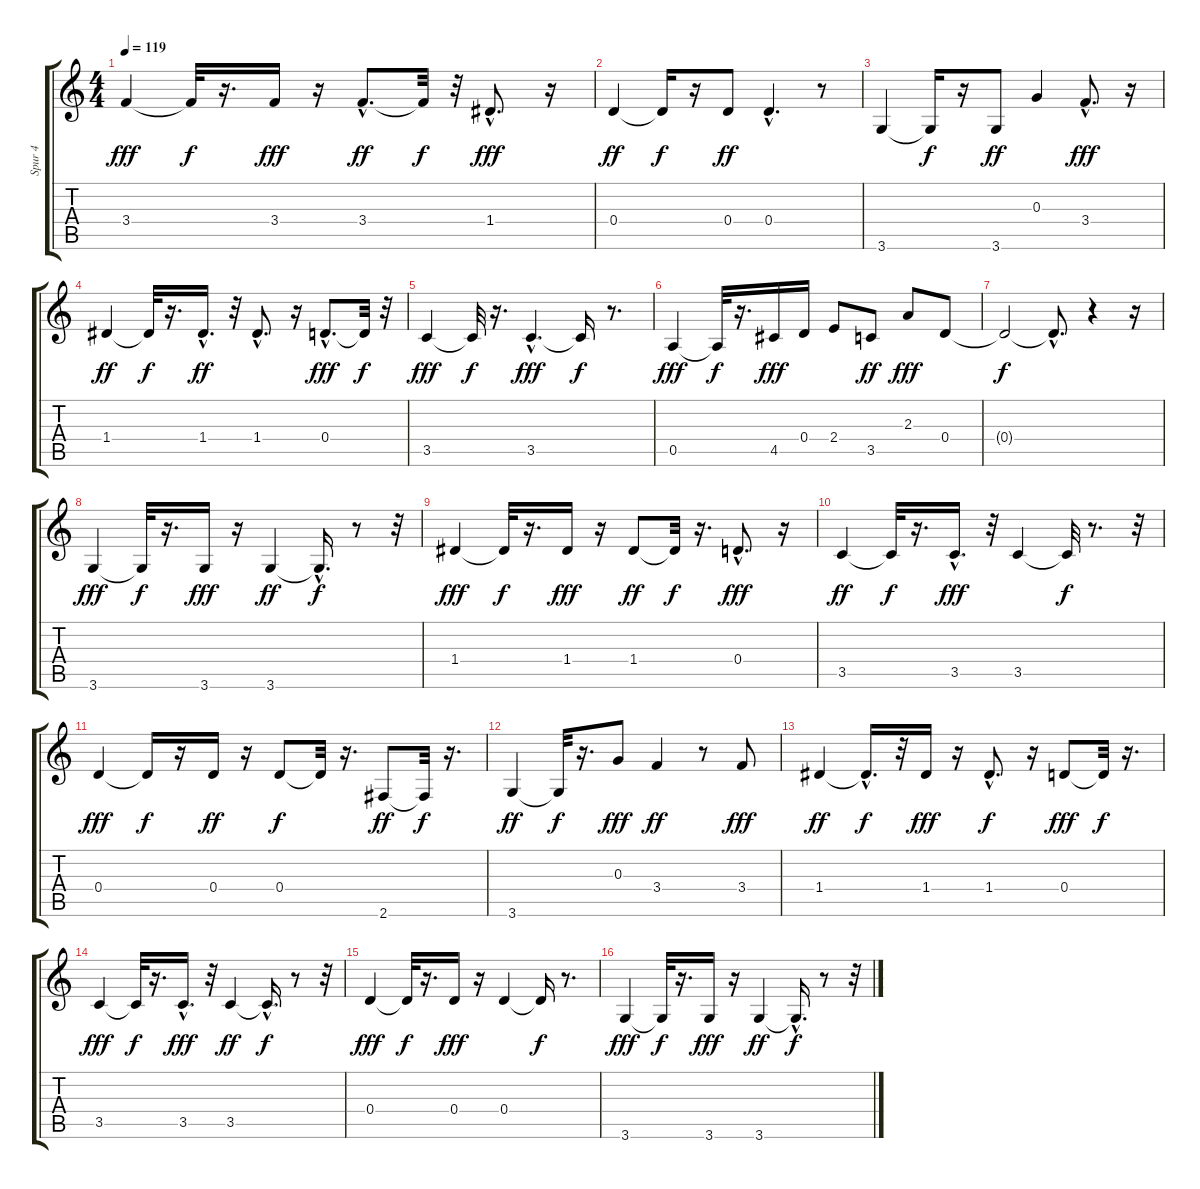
\track ("Spur 4" "Spur 4") {instrument electricbassfinger}
\staff {score tabs}
\tuning (E4 B3 G3 D3 A2 E2) {hide}
\ts (4 4)
\tempo 119
\clef g2
\ks c
3.4.4{dy fff} 3.4{t}.32{dy f} r.16{d} 3.4.16{dy fff} r.16 3.4{hac}.8{d dy ff} 3.4{t}.32{dy f} r.32 1.4{hac}.8{d dy fff} r.16 |
0.4.4{dy ff} 0.4{t}.16{dy f} r.16 0.4.8{dy ff} 0.4{hac}.4{d} r.8 |
3.6.4 3.6{t}.16{dy f} r.16 3.6.8{dy ff} 0.3.4 3.4{hac}.8{d dy fff} r.16 |
1.4.4{dy ff} 1.4{t}.32{dy f} r.16{d} 1.4{hac}.16{d dy ff} r.32 1.4{hac}.8{d} r.16 0.4{hac}.8{d dy fff} 0.4{t}.32{dy f} r.32 |
3.5.4{dy fff} 3.5{t}.32{dy f} r.16{d} 3.5{hac}.4{d dy fff} 3.5{t}.16{dy f} r.8{d} |
0.5.4{dy fff} 0.5{t}.32{dy f} r.16{d} 4.5.16{dy fff} 0.4.16 2.4.8 3.5.8{dy ff} 2.3.8{dy fff} 0.4.8 |
0.4{t}.2{dy f} 0.4{hac t}.8{d} r.4 r.16 |
3.6.4{dy fff} 3.6{t}.32{dy f} r.16{d} 3.6.16{dy fff} r.16 3.6.4{dy ff} 3.6{hac t}.16{d dy f} r.8 r.32 |
1.4.4{dy fff} 1.4{t}.32{dy f} r.16{d} 1.4.16{dy fff} r.16 1.4.8{dy ff} 1.4{t}.32{dy f} r.16{d} 0.4{hac}.8{d dy fff} r.16 |
3.5.4{dy ff} 3.5{t}.32{dy f} r.16{d} 3.5{hac}.16{d dy fff} r.32 3.5.4 3.5{t}.32{dy f} r.8{d} r.32 |
0.4.4{dy fff} 0.4{t}.16{dy f} r.16 0.4.16{dy ff} r.16 0.4.8{dy f} 0.4{t}.32 r.16{d} 2.6.8{dy ff} 2.6{t}.32{dy f} r.16{d} |
3.6.4{dy ff} 3.6{t}.32{dy f} r.16{d} 0.3.8{dy fff} 3.4.4{dy ff} r.8 3.4.8{dy fff} |
1.4.4{dy ff} 1.4{hac t}.16{d dy f} r.32 1.4.16{dy fff} r.16 1.4{hac}.8{d dy f} r.16 0.4.8{dy fff} 0.4{t}.32{dy f} r.16{d} |
3.5.4{dy fff} 3.5{t}.32{dy f} r.16{d} 3.5{hac}.16{d dy fff} r.32 3.5.4{dy ff} 3.5{hac t}.16{d dy f} r.8 r.32 |
0.4.4{dy fff} 0.4{t}.32{dy f} r.16{d} 0.4.16{dy fff} r.16 0.4.4 0.4{t}.16{dy f} r.8{d} |
3.6.4{dy fff} 3.6{t}.32{dy f} r.16{d} 3.6.16{dy fff} r.16 3.6.4{dy ff} 3.6{hac t}.16{d dy f} r.8 r.32
